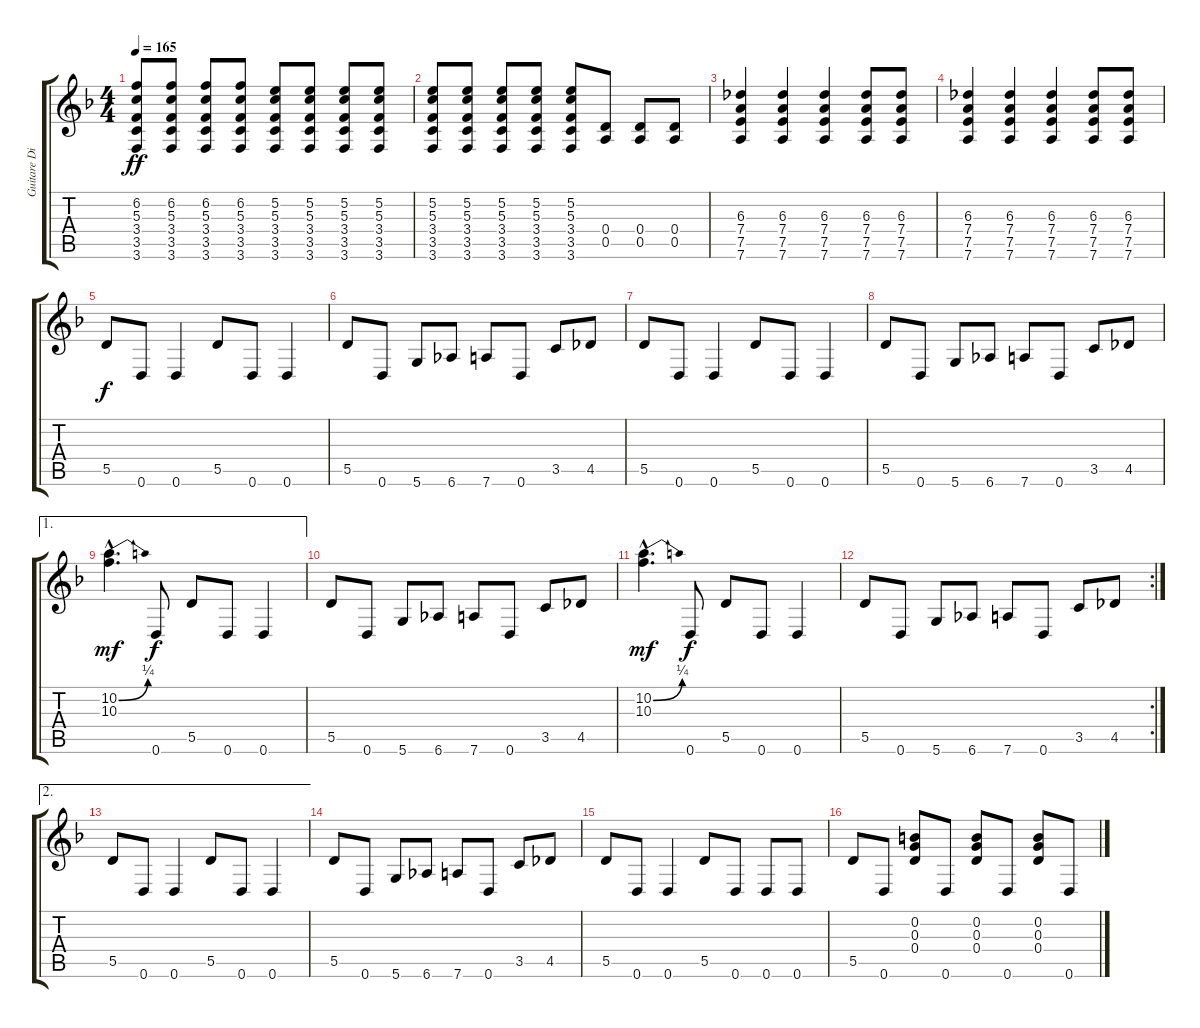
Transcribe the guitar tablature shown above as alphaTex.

\track ("Guitare Distorsion " "Guitare Di") {instrument distortionguitar}
\staff {score tabs}
\tuning (E4 B3 G3 D3 A2 D2) {hide}
\ts (4 4)
\tempo 165
\clef g2
\ks f
(6.2 5.3 3.4 3.5 3.6).8{dy ff} (6.2 5.3 3.4 3.5 3.6).8 (6.2 5.3 3.4 3.5 3.6).8 (6.2 5.3 3.4 3.5 3.6).8 (5.2 5.3 3.4 3.5 3.6).8 (5.2 5.3 3.4 3.5 3.6).8 (5.2 5.3 3.4 3.5 3.6).8 (5.2 5.3 3.4 3.5 3.6).8 |
(5.2 5.3 3.4 3.5 3.6).8 (5.2 5.3 3.4 3.5 3.6).8 (5.2 5.3 3.4 3.5 3.6).8 (5.2 5.3 3.4 3.5 3.6).8 (5.2 5.3 3.4 3.5 3.6).8 (0.4 0.5).8 (0.4 0.5).8 (0.4 0.5).8 |
(6.3 7.4 7.5 7.6).4 (6.3 7.4 7.5 7.6).4 (6.3 7.4 7.5 7.6).4 (6.3 7.4 7.5 7.6).8 (6.3 7.4 7.5 7.6).8 |
(6.3 7.4 7.5 7.6).4 (6.3 7.4 7.5 7.6).4 (6.3 7.4 7.5 7.6).4 (6.3 7.4 7.5 7.6).8 (6.3 7.4 7.5 7.6).8 |
\section ("" "")
5.5.8{dy f} 0.6.8 0.6.4 5.5.8 0.6.8 0.6.4 |
5.5.8 0.6.8 5.6.8 6.6.8 7.6.8 0.6.8 3.5.8 4.5.8 |
5.5.8 0.6.8 0.6.4 5.5.8 0.6.8 0.6.4 |
5.5.8 0.6.8 5.6.8 6.6.8 7.6.8 0.6.8 3.5.8 4.5.8 |
\ae 1
(10.2{be (bend 0 0 60 1) hac} 10.3{hac}).4{d dy mf} 0.6.8{dy f} 5.5.8 0.6.8 0.6.4 |
5.5.8 0.6.8 5.6.8 6.6.8 7.6.8 0.6.8 3.5.8 4.5.8 |
(10.2{be (bend 0 0 60 1) hac} 10.3{hac}).4{d dy mf} 0.6.8{dy f} 5.5.8 0.6.8 0.6.4 |
\rc 2
5.5.8 0.6.8 5.6.8 6.6.8 7.6.8 0.6.8 3.5.8 4.5.8 |
\ae 2
5.5.8 0.6.8 0.6.4 5.5.8 0.6.8 0.6.4 |
5.5.8 0.6.8 5.6.8 6.6.8 7.6.8 0.6.8 3.5.8 4.5.8 |
5.5.8 0.6.8 0.6.4 5.5.8 0.6.8 0.6.8 0.6.8 |
5.5.8 0.6.8 (0.2 0.3 0.4).8 0.6.8 (0.2 0.3 0.4).8 0.6.8 (0.2 0.3 0.4).8 0.6.8
